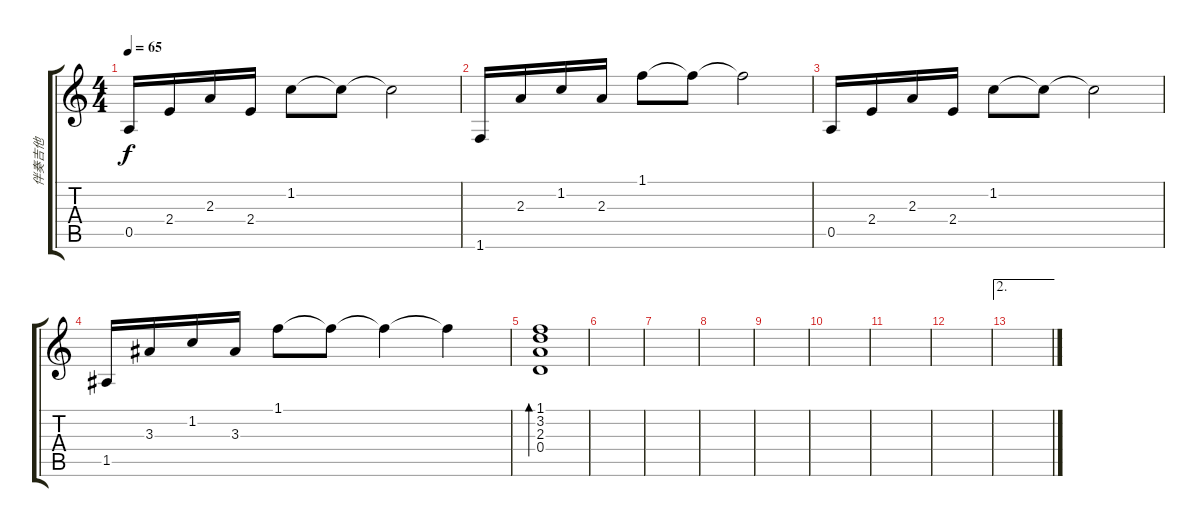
\track ("伴奏吉他" "伴奏吉他") {instrument electricguitarclean}
\staff {score tabs}
\tuning (E4 B3 G3 D3 A2 E2) {hide}
\ts (4 4)
\tempo 65
\clef g2
\ks c
0.5.16{dy f} 2.4.16 2.3.16 2.4.16 1.2.8 1.2{t}.8 1.2{t}.2 |
1.6.16 2.3.16 1.2.16 2.3.16 1.1.8 1.1{t}.8 1.1{t}.2 |
0.5.16 2.4.16 2.3.16 2.4.16 1.2.8 1.2{t}.8 1.2{t}.2 |
1.5.16 3.3.16 1.2.16 3.3.16 1.1.8 1.1{t}.8 1.1{t}.4 1.1{t}.4 |
(1.1 3.2 2.3 0.4).1{bd 120} |
|
|
|
|
|
|
|
\ae 2
